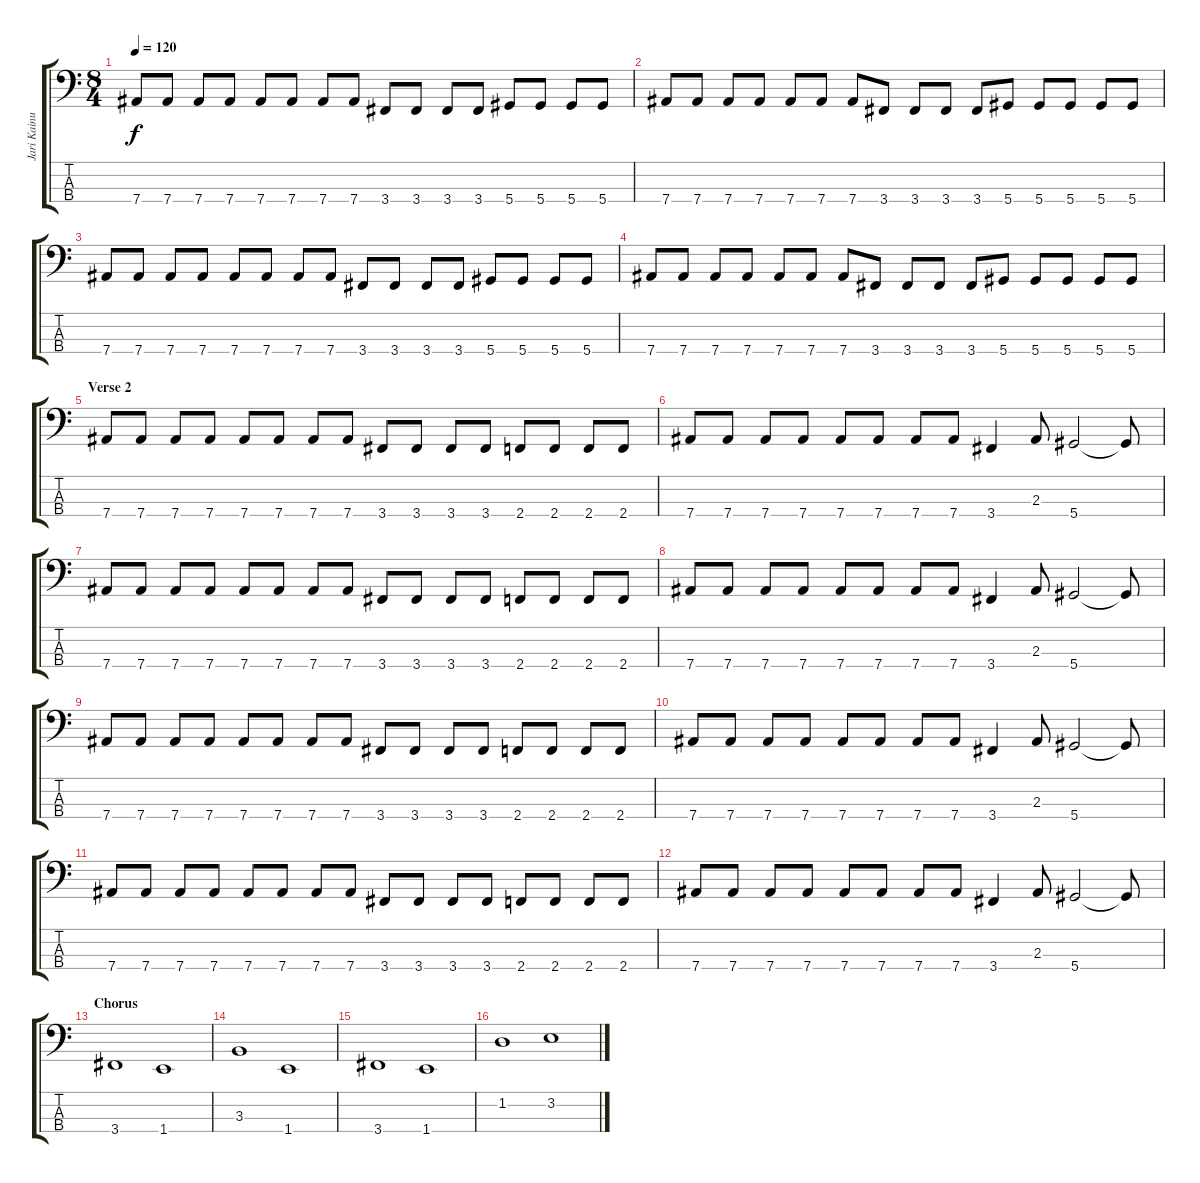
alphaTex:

\track ("Jari Kainulainen" "Jari Kainu") {instrument electricbassfinger}
\staff {score tabs}
\tuning (Gb2 Db2 Ab1 Eb1) {hide}
\ts (8 4)
\tempo 120
\clef f4
\ks c
7.4.8{dy f} 7.4.8 7.4.8 7.4.8 7.4.8 7.4.8 7.4.8 7.4.8 3.4.8 3.4.8 3.4.8 3.4.8 5.4.8 5.4.8 5.4.8 5.4.8 |
7.4.8 7.4.8 7.4.8 7.4.8 7.4.8 7.4.8 7.4.8 3.4.8 3.4.8 3.4.8 3.4.8 5.4.8 5.4.8 5.4.8 5.4.8 5.4.8 |
7.4.8 7.4.8 7.4.8 7.4.8 7.4.8 7.4.8 7.4.8 7.4.8 3.4.8 3.4.8 3.4.8 3.4.8 5.4.8 5.4.8 5.4.8 5.4.8 |
7.4.8 7.4.8 7.4.8 7.4.8 7.4.8 7.4.8 7.4.8 3.4.8 3.4.8 3.4.8 3.4.8 5.4.8 5.4.8 5.4.8 5.4.8 5.4.8 |
\section ("" "Verse 2")
7.4.8 7.4.8 7.4.8 7.4.8 7.4.8 7.4.8 7.4.8 7.4.8 3.4.8 3.4.8 3.4.8 3.4.8 2.4.8 2.4.8 2.4.8 2.4.8 |
7.4.8 7.4.8 7.4.8 7.4.8 7.4.8 7.4.8 7.4.8 7.4.8 3.4.4 2.3.8 5.4.2 5.4{t}.8 |
7.4.8 7.4.8 7.4.8 7.4.8 7.4.8 7.4.8 7.4.8 7.4.8 3.4.8 3.4.8 3.4.8 3.4.8 2.4.8 2.4.8 2.4.8 2.4.8 |
7.4.8 7.4.8 7.4.8 7.4.8 7.4.8 7.4.8 7.4.8 7.4.8 3.4.4 2.3.8 5.4.2 5.4{t}.8 |
7.4.8 7.4.8 7.4.8 7.4.8 7.4.8 7.4.8 7.4.8 7.4.8 3.4.8 3.4.8 3.4.8 3.4.8 2.4.8 2.4.8 2.4.8 2.4.8 |
7.4.8 7.4.8 7.4.8 7.4.8 7.4.8 7.4.8 7.4.8 7.4.8 3.4.4 2.3.8 5.4.2 5.4{t}.8 |
7.4.8 7.4.8 7.4.8 7.4.8 7.4.8 7.4.8 7.4.8 7.4.8 3.4.8 3.4.8 3.4.8 3.4.8 2.4.8 2.4.8 2.4.8 2.4.8 |
7.4.8 7.4.8 7.4.8 7.4.8 7.4.8 7.4.8 7.4.8 7.4.8 3.4.4 2.3.8 5.4.2 5.4{t}.8 |
\section ("" "Chorus")
3.4.1 1.4.1 |
3.3.1 1.4.1 |
3.4.1 1.4.1 |
1.2.1 3.2.1
